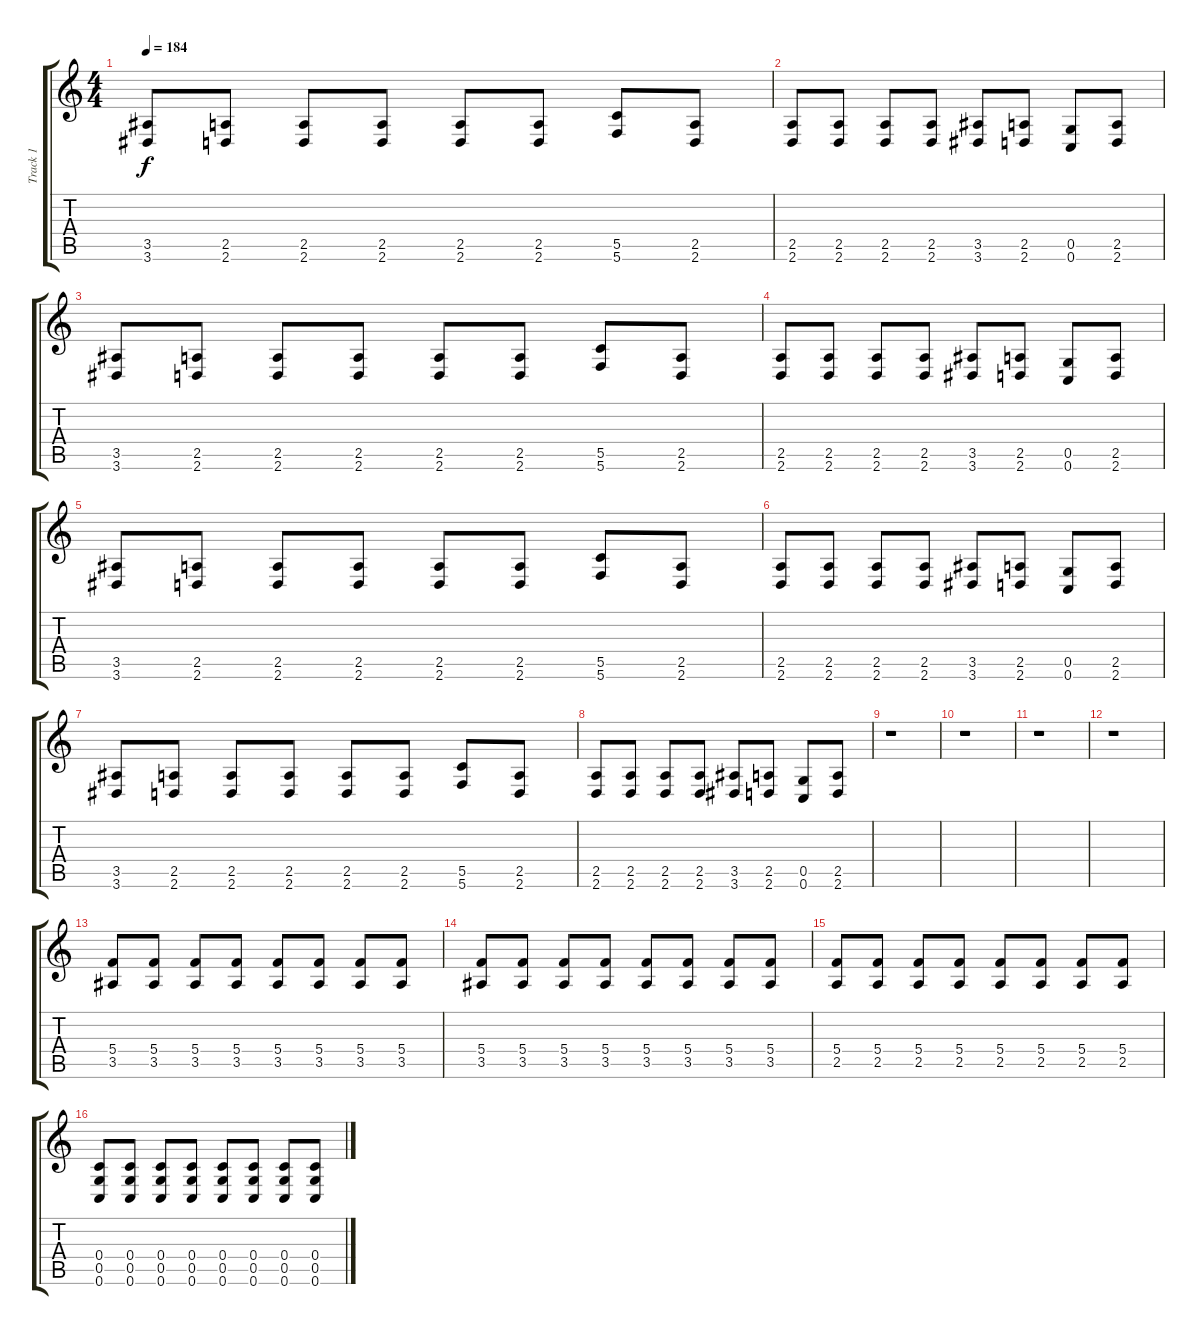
\track ("Track 1" "Track 1") {instrument distortionguitar}
\staff {score tabs}
\tuning (D4 A3 F3 C3 G2 C2) {hide}
\ts (4 4)
\tempo 184
\clef g2
\ks c
(3.5 3.6).8{dy f} (2.5 2.6).8 (2.5 2.6).8 (2.5 2.6).8 (2.5 2.6).8 (2.5 2.6).8 (5.5 5.6).8 (2.5 2.6).8 |
(2.5 2.6).8 (2.5 2.6).8 (2.5 2.6).8 (2.5 2.6).8 (3.5 3.6).8 (2.5 2.6).8 (0.5 0.6).8 (2.5 2.6).8 |
(3.5 3.6).8 (2.5 2.6).8 (2.5 2.6).8 (2.5 2.6).8 (2.5 2.6).8 (2.5 2.6).8 (5.5 5.6).8 (2.5 2.6).8 |
(2.5 2.6).8 (2.5 2.6).8 (2.5 2.6).8 (2.5 2.6).8 (3.5 3.6).8 (2.5 2.6).8 (0.5 0.6).8 (2.5 2.6).8 |
(3.5 3.6).8 (2.5 2.6).8 (2.5 2.6).8 (2.5 2.6).8 (2.5 2.6).8 (2.5 2.6).8 (5.5 5.6).8 (2.5 2.6).8 |
(2.5 2.6).8 (2.5 2.6).8 (2.5 2.6).8 (2.5 2.6).8 (3.5 3.6).8 (2.5 2.6).8 (0.5 0.6).8 (2.5 2.6).8 |
(3.5 3.6).8 (2.5 2.6).8 (2.5 2.6).8 (2.5 2.6).8 (2.5 2.6).8 (2.5 2.6).8 (5.5 5.6).8 (2.5 2.6).8 |
(2.5 2.6).8 (2.5 2.6).8 (2.5 2.6).8 (2.5 2.6).8 (3.5 3.6).8 (2.5 2.6).8 (0.5 0.6).8 (2.5 2.6).8 |
r.1 |
r.1 |
r.1 |
r.1 |
(5.4 3.5).8 (5.4 3.5).8 (5.4 3.5).8 (5.4 3.5).8 (5.4 3.5).8 (5.4 3.5).8 (5.4 3.5).8 (5.4 3.5).8 |
(5.4 3.5).8 (5.4 3.5).8 (5.4 3.5).8 (5.4 3.5).8 (5.4 3.5).8 (5.4 3.5).8 (5.4 3.5).8 (5.4 3.5).8 |
(5.4 2.5).8 (5.4 2.5).8 (5.4 2.5).8 (5.4 2.5).8 (5.4 2.5).8 (5.4 2.5).8 (5.4 2.5).8 (5.4 2.5).8 |
(0.4 0.5 0.6).8 (0.4 0.5 0.6).8 (0.4 0.5 0.6).8 (0.4 0.5 0.6).8 (0.4 0.5 0.6).8 (0.4 0.5 0.6).8 (0.4 0.5 0.6).8 (0.4 0.5 0.6).8
